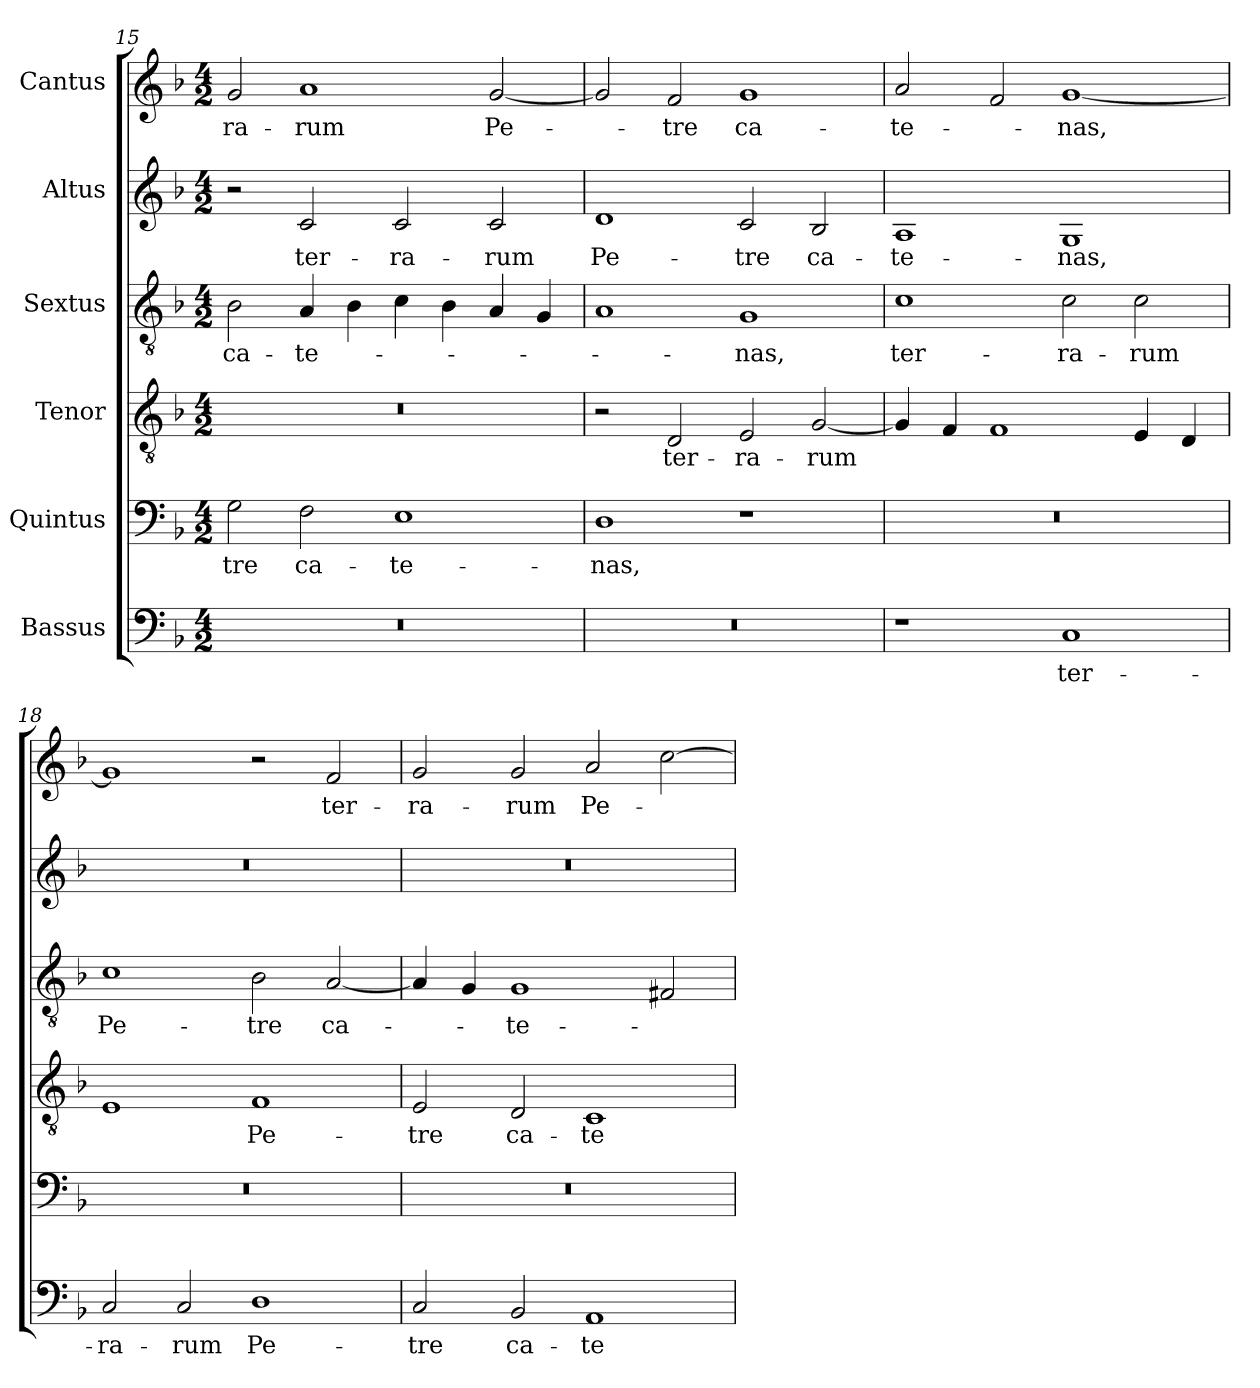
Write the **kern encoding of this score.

**kern	**text	**kern	**text	**kern	**text	**kern	**text	**kern	**text	**kern	**text
*part6	*part6	*part5	*part5	*part4	*part4	*part3	*part3	*part2	*part2	*part1	*part1
*staff6	*staff6	*staff5	*staff5	*staff4	*staff4	*staff3	*staff3	*staff2	*staff2	*staff1	*staff1
*I"Bassus	*	*I"Quintus	*	*I"Tenor	*	*I"Sextus	*	*I"Altus	*	*I"Cantus	*
*clefF4	*	*clefF4	*	*clefGv2	*	*clefGv2	*	*clefG2	*	*clefG2	*
*k[b-]	*	*k[b-]	*	*k[b-]	*	*k[b-]	*	*k[b-]	*	*k[b-]	*
*F:	*	*F:	*	*F:	*	*F:	*	*F:	*	*F:	*
*M4/2	*	*M4/2	*	*M4/2	*	*M4/2	*	*M4/2	*	*M4/2	*
=15	=15	=15	=15	=15	=15	=15	=15	=15	=15	=15	=15
!	!	!	!LO:LY:b	!	!	!	!LO:LY:b	!	!	!	!LO:LY:b
0r	.	2G\	-tre	0r	.	2B-\	ca-	2r	.	2g/	-ra-
!	!	!	!LO:LY:b	!	!	!	!LO:LY:b	!	!LO:LY:b	!	!LO:LY:b
.	.	2F\	ca-	.	.	4A/	-te-	2c/	ter-	1a	-rum
.	.	.	.	.	.	4B-\	.	.	.	.	.
!	!	!	!LO:LY:b	!	!	!	!	!	!LO:LY:b	!	!
.	.	1E	-te-	.	.	4c\	.	2c/	-ra-	.	.
.	.	.	.	.	.	4B-\	.	.	.	.	.
!	!	!	!	!	!	!	!	!	!LO:LY:b	!	!LO:LY:b
.	.	.	.	.	.	4A/	.	2c/	-rum	[2g/	Pe-
.	.	.	.	.	.	4G/	.	.	.	.	.
=16	=16	=16	=16	=16	=16	=16	=16	=16	=16	=16	=16
!	!	!	!LO:LY:b	!	!	!	!	!	!LO:LY:b	!	!
0r	.	1D	-nas,	2r	.	1A	.	1d	Pe-	2g/]	.
!	!	!	!	!	!LO:LY:b	!	!	!	!	!	!LO:LY:b
.	.	.	.	2D/	ter-	.	.	.	.	2f/	-tre
!	!	!	!	!	!LO:LY:b	!	!LO:LY:b	!	!LO:LY:b	!	!LO:LY:b
.	.	1r	.	2E/	-ra-	1G	-nas,	2c/	-tre	1g	ca-
!	!	!	!	!	!LO:LY:b	!	!	!	!LO:LY:b	!	!
.	.	.	.	[2G/	-rum	.	.	2B-/	ca-	.	.
!!LO:LB:g=z
=17	=17	=17	=17	=17	=17	=17	=17	=17	=17	=17	=17
!	!	!	!	!	!	!	!LO:LY:b	!	!LO:LY:b	!	!LO:LY:b
1r	.	0r	.	4G/]	.	1c	ter-	1A	-te-	2a/	-te-
.	.	.	.	4F/	.	.	.	.	.	.	.
.	.	.	.	1F	.	.	.	.	.	2f/	.
!	!LO:LY:b	!	!	!	!	!	!LO:LY:b	!	!LO:LY:b	!	!LO:LY:b
1C	ter-	.	.	.	.	2c\	-ra-	1G	-nas,	[1g	-nas,
!	!	!	!	!	!	!	!LO:LY:b	!	!	!	!
.	.	.	.	4E/	.	2c\	-rum	.	.	.	.
.	.	.	.	4D/	.	.	.	.	.	.	.
=18	=18	=18	=18	=18	=18	=18	=18	=18	=18	=18	=18
!	!LO:LY:b	!	!	!	!	!	!LO:LY:b	!	!	!	!
2C/	-ra-	0r	.	1E	.	1c	Pe-	0r	.	1g]	.
!	!LO:LY:b	!	!	!	!	!	!	!	!	!	!
2C/	-rum	.	.	.	.	.	.	.	.	.	.
!	!LO:LY:b	!	!	!	!LO:LY:b	!	!LO:LY:b	!	!	!	!
1D	Pe-	.	.	1F	Pe-	2B-\	-tre	.	.	2r	.
!	!	!	!	!	!	!	!LO:LY:b	!	!	!	!LO:LY:b
.	.	.	.	.	.	[2A/	ca-	.	.	2f/	ter-
=19	=19	=19	=19	=19	=19	=19	=19	=19	=19	=19	=19
!	!LO:LY:b	!	!	!	!LO:LY:b	!	!	!	!	!	!LO:LY:b
2C/	-tre	0r	.	2E/	-tre	4A/]	.	0r	.	2g/	-ra-
.	.	.	.	.	.	4G/	.	.	.	.	.
!	!LO:LY:b	!	!	!	!LO:LY:b	!	!LO:LY:b	!	!	!	!LO:LY:b
2BB-/	ca-	.	.	2D/	ca-	1G	-te-	.	.	2g/	-rum
!	!LO:LY:b	!	!	!	!LO:LY:b	!	!	!	!	!	!LO:LY:b
1AA	-te-	.	.	1C	-te-	.	.	.	.	2a/	Pe-
.	.	.	.	.	.	2F#X/	.	.	.	[2cc\	.
=	=	=	=	=	=	=	=	=	=	=	=
*-	*-	*-	*-	*-	*-	*-	*-	*-	*-	*-	*-
